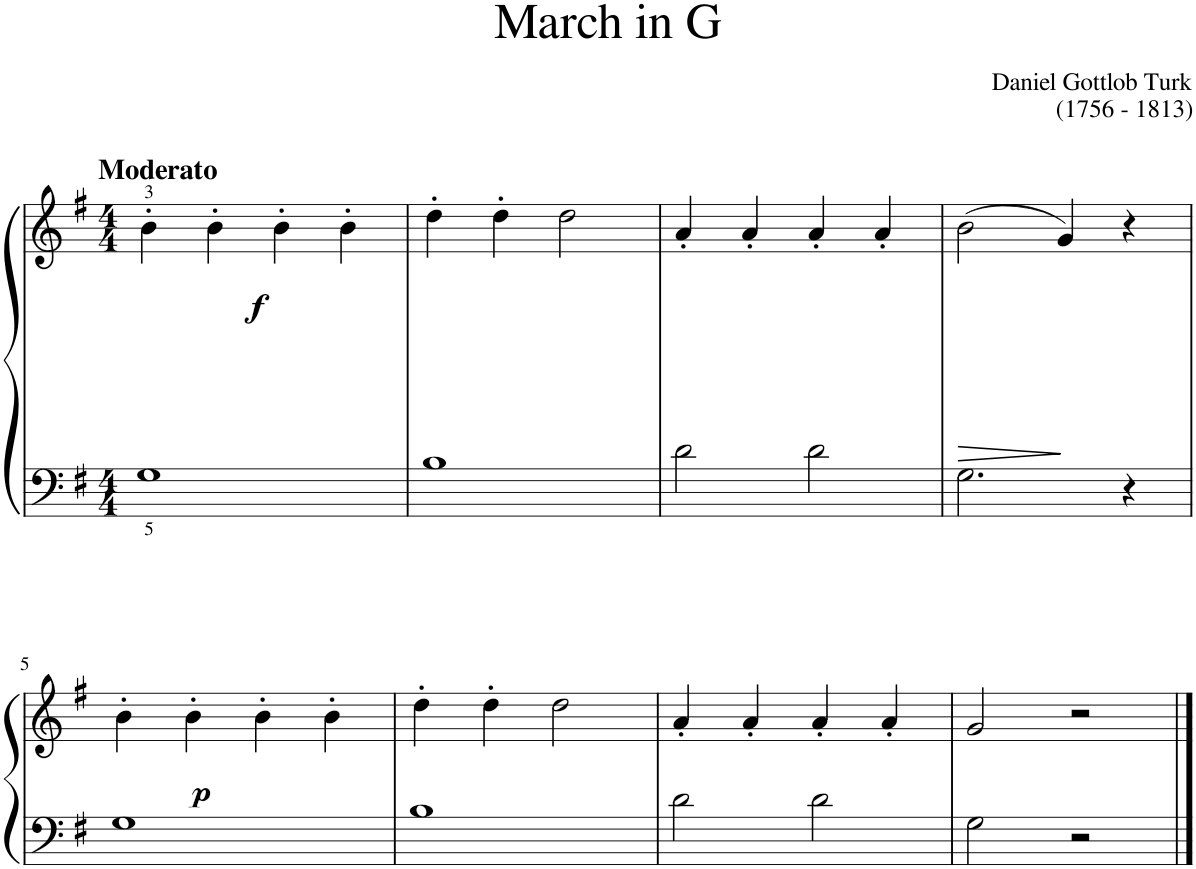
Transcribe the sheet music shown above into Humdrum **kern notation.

**kern	**kern	**dynam
*part1	*part1	*part1
*staff2	*staff1	*staff1/2
*I"Piano	*	*
*I'Pno	*	*
*clefF4	*clefG2	*
*k[f#]	*k[f#]	*
*M4/4	*M4/4	*
=1	=1	=1
!	!LO:TX:a:B:t=Moderato	!
!	!	!LO:DY:b
1G	4b'\	f
.	4b'\	.
.	4b'\	.
.	4b'\	.
=2	=2	=2
1B	4dd'\	.
.	4dd'\	.
.	2dd\	.
=3	=3	=3
2d\	4a'/	.
.	4a'/	.
2d\	4a'/	.
.	4a'/	.
=4	=4	=4
!	!	!LO:HP:b
2.G\	(2b\	>
.	4g/)	.
4r	4r	.
.	.	]
!!LO:LB:g=z
=5	=5	=5
!	!	!LO:DY:b
1G	4b'\	p
.	4b'\	.
.	4b'\	.
.	4b'\	.
=6	=6	=6
1B	4dd'\	.
.	4dd'\	.
.	2dd\	.
=7	=7	=7
2d\	4a'/	.
.	4a'/	.
2d\	4a'/	.
.	4a'/	.
=8	=8	=8
2G\	2g/	.
2r	2r	.
==	==	==
*-	*-	*-
